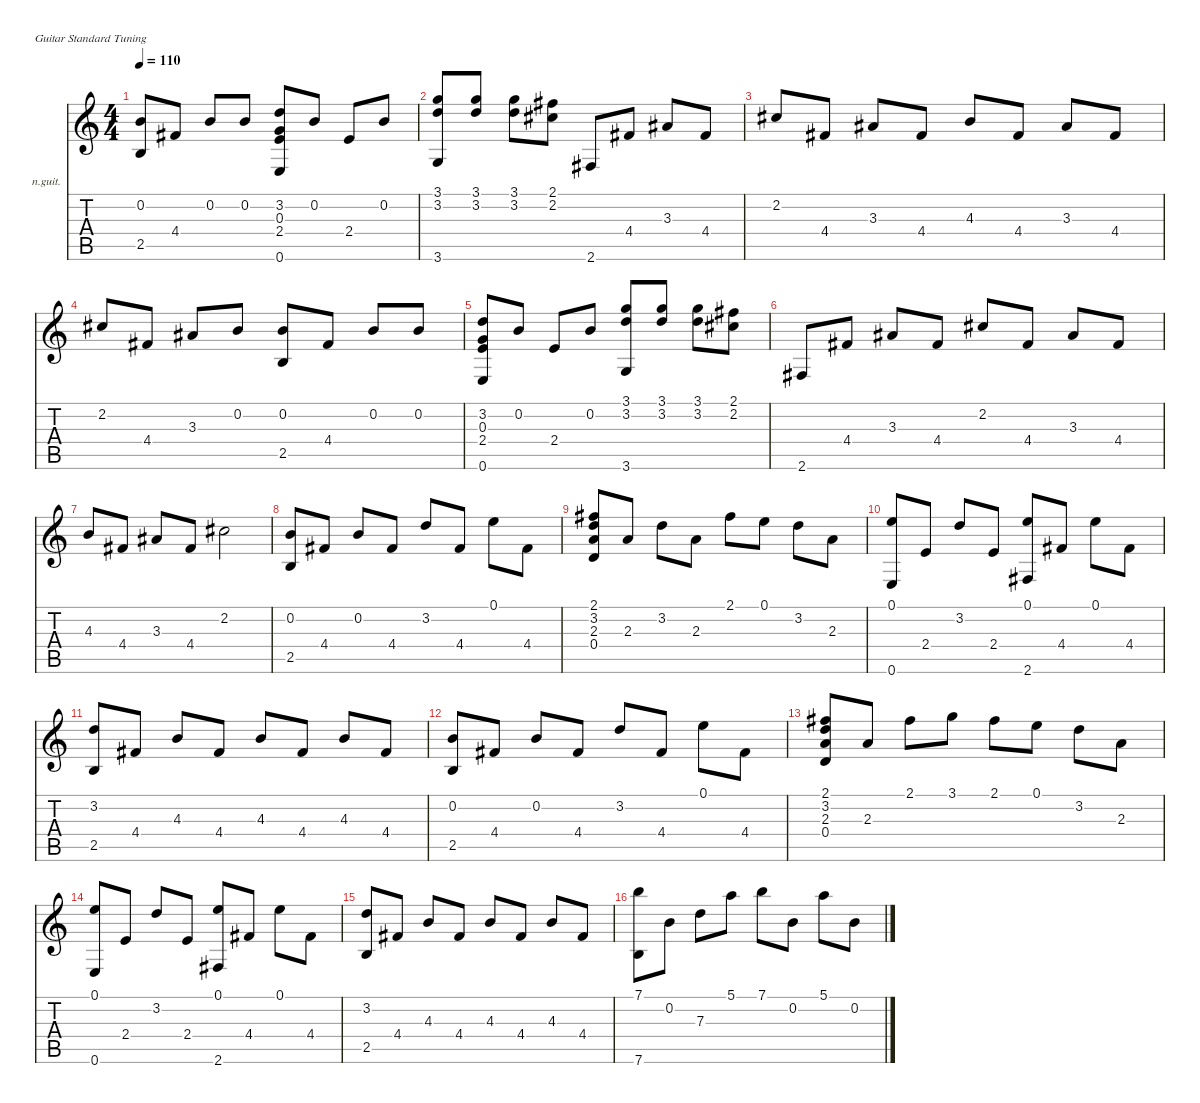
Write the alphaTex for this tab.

\defaultSystemsLayout 4
\hideDynamics
\bracketExtendMode nobrackets
\firstSystemTrackNameOrientation horizontal
\otherSystemsTrackNameOrientation horizontal
\track ("Гитара" "n.guit.") {instrument acousticguitarnylon}
\staff {score tabs}
\tuning (E4 B3 G3 D3 A2 E2)
\ts (4 4)
\tempo 110
\clef g2
\ks c
(0.2 2.5).8{dy mf beam Up} 4.4{acc #}.8{beam Up} 0.2.8{beam Up} 0.2.8{beam Up} (3.2 0.3 2.4 0.6).8{beam Up} 0.2.8{beam Up} 2.4.8{beam Up} 0.2.8{beam Up} |
(3.1 3.2 3.6).8{beam Up} (3.1 3.2).8{beam Up} (3.1 3.2).8{beam Down} (2.1{acc #} 2.2{acc #}).8{beam Down} 2.6{acc #}.8{beam Up} 4.4{acc #}.8{beam Up} 3.3{acc #}.8{beam Up} 4.4{acc #}.8{beam Up} |
2.2{acc #}.8{beam Up} 4.4{acc #}.8{beam Up} 3.3{acc #}.8{beam Up} 4.4{acc #}.8{beam Up} 4.3.8{beam Up} 4.4{acc #}.8{beam Up} 3.3{acc #}.8{beam Up} 4.4{acc #}.8{beam Up} |
2.2{acc #}.8{beam Up} 4.4{acc #}.8{beam Up} 3.3{acc #}.8{beam Up} 0.2.8{beam Up} (0.2 2.5).8{beam Up} 4.4{acc #}.8{beam Up} 0.2.8{beam Up} 0.2.8{beam Up} |
(3.2 0.3 2.4 0.6).8{beam Up} 0.2.8{beam Up} 2.4.8{beam Up} 0.2.8{beam Up} (3.1 3.2 3.6).8{beam Up} (3.1 3.2).8{beam Up} (3.1 3.2).8{beam Down} (2.1{acc #} 2.2{acc #}).8{beam Down} |
2.6{acc #}.8{beam Up} 4.4{acc #}.8{beam Up} 3.3{acc #}.8{beam Up} 4.4{acc #}.8{beam Up} 2.2{acc #}.8{beam Up} 4.4{acc #}.8{beam Up} 3.3{acc #}.8{beam Up} 4.4{acc #}.8{beam Up} |
4.3.8{beam Up} 4.4{acc #}.8{beam Up} 3.3{acc #}.8{beam Up} 4.4{acc #}.8{beam Up} 2.2{acc #}.2{beam Down} |
(0.2 2.5).8{beam Up} 4.4{acc #}.8{beam Up} 0.2.8{beam Up} 4.4{acc #}.8{beam Up} 3.2.8{beam Up} 4.4{acc #}.8{beam Up} 0.1.8{beam Down} 4.4{acc #}.8{beam Down} |
(2.1{acc #} 3.2 2.3 0.4).8{beam Up} 2.3.8{beam Up} 3.2.8{beam Down} 2.3.8{beam Down} 2.1{acc #}.8{beam Down} 0.1.8{beam Down} 3.2.8{beam Down} 2.3.8{beam Down} |
(0.1 0.6).8{beam Up} 2.4.8{beam Up} 3.2.8{beam Up} 2.4.8{beam Up} (0.1 2.6{acc #}).8{beam Up} 4.4{acc #}.8{beam Up} 0.1.8{beam Down} 4.4{acc #}.8{beam Down} |
(3.2 2.5).8{beam Up} 4.4{acc #}.8{beam Up} 4.3.8{dy f beam Up} 4.4{acc #}.8{dy mf beam Up} 4.3.8{dy f beam Up} 4.4{acc #}.8{dy mf beam Up} 4.3.8{dy f beam Up} 4.4{acc #}.8{dy mf beam Up} |
(0.2 2.5).8{beam Up} 4.4{acc #}.8{beam Up} 0.2.8{beam Up} 4.4{acc #}.8{beam Up} 3.2.8{beam Up} 4.4{acc #}.8{beam Up} 0.1.8{beam Down} 4.4{acc #}.8{beam Down} |
(2.1{acc #} 3.2 2.3 0.4).8{beam Up} 2.3.8{beam Up} 2.1{acc #}.8{beam Down} 3.1.8{beam Down} 2.1{acc #}.8{beam Down} 0.1.8{beam Down} 3.2.8{beam Down} 2.3.8{beam Down} |
(0.1 0.6).8{beam Up} 2.4.8{beam Up} 3.2.8{beam Up} 2.4.8{beam Up} (0.1 2.6{acc #}).8{beam Up} 4.4{acc #}.8{beam Up} 0.1.8{beam Down} 4.4{acc #}.8{beam Down} |
(3.2 2.5).8{beam Up} 4.4{acc #}.8{beam Up} 4.3.8{dy f beam Up} 4.4{acc #}.8{dy mf beam Up} 4.3.8{dy f beam Up} 4.4{acc #}.8{dy mf beam Up} 4.3.8{dy f beam Up} 4.4{acc #}.8{dy mf beam Up} |
(7.1 7.6).8{beam Down} 0.2.8{beam Down} 7.3.8{beam Down} 5.1.8{beam Down} 7.1.8{beam Down} 0.2.8{beam Down} 5.1.8{beam Down} 0.2.8{beam Down}
